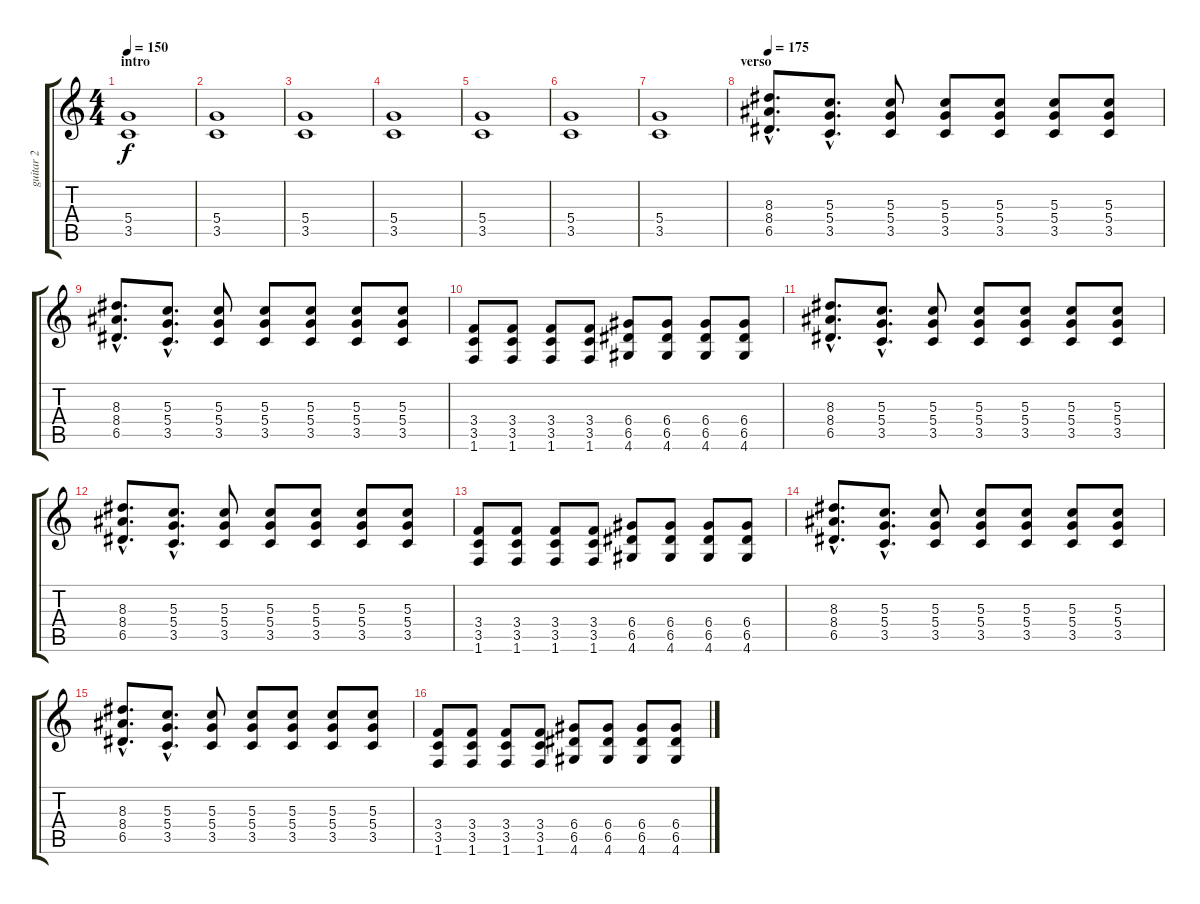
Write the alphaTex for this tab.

\track ("guitar 2" "guitar 2") {instrument distortionguitar}
\staff {score tabs}
\tuning (E4 B3 G3 D3 A2 E2) {hide}
\ts (4 4)
\section ("" "intro")
\tempo 150
\clef g2
\ks c
(5.4 3.5).1{dy f instrument distortionguitar} |
(5.4 3.5).1 |
(5.4 3.5).1 |
(5.4 3.5).1 |
(5.4 3.5).1 |
(5.4 3.5).1 |
(5.4 3.5).1 |
\section ("" "verso")
\tempo 175
(8.3{hac} 8.4{hac} 6.5{hac}).8{d} (5.3{hac} 5.4{hac} 3.5{hac}).8{d} (5.3 5.4 3.5).8 (5.3 5.4 3.5).8 (5.3 5.4 3.5).8 (5.3 5.4 3.5).8 (5.3 5.4 3.5).8 |
(8.3{hac} 8.4{hac} 6.5{hac}).8{d} (5.3{hac} 5.4{hac} 3.5{hac}).8{d} (5.3 5.4 3.5).8 (5.3 5.4 3.5).8 (5.3 5.4 3.5).8 (5.3 5.4 3.5).8 (5.3 5.4 3.5).8 |
(3.4 3.5 1.6).8 (3.4 3.5 1.6).8 (3.4 3.5 1.6).8 (3.4 3.5 1.6).8 (6.4 6.5 4.6).8 (6.4 6.5 4.6).8 (6.4 6.5 4.6).8 (6.4 6.5 4.6).8 |
(8.3{hac} 8.4{hac} 6.5{hac}).8{d} (5.3{hac} 5.4{hac} 3.5{hac}).8{d} (5.3 5.4 3.5).8 (5.3 5.4 3.5).8 (5.3 5.4 3.5).8 (5.3 5.4 3.5).8 (5.3 5.4 3.5).8 |
(8.3{hac} 8.4{hac} 6.5{hac}).8{d} (5.3{hac} 5.4{hac} 3.5{hac}).8{d} (5.3 5.4 3.5).8 (5.3 5.4 3.5).8 (5.3 5.4 3.5).8 (5.3 5.4 3.5).8 (5.3 5.4 3.5).8 |
(3.4 3.5 1.6).8 (3.4 3.5 1.6).8 (3.4 3.5 1.6).8 (3.4 3.5 1.6).8 (6.4 6.5 4.6).8 (6.4 6.5 4.6).8 (6.4 6.5 4.6).8 (6.4 6.5 4.6).8 |
(8.3{hac} 8.4{hac} 6.5{hac}).8{d} (5.3{hac} 5.4{hac} 3.5{hac}).8{d} (5.3 5.4 3.5).8 (5.3 5.4 3.5).8 (5.3 5.4 3.5).8 (5.3 5.4 3.5).8 (5.3 5.4 3.5).8 |
(8.3{hac} 8.4{hac} 6.5{hac}).8{d} (5.3{hac} 5.4{hac} 3.5{hac}).8{d} (5.3 5.4 3.5).8 (5.3 5.4 3.5).8 (5.3 5.4 3.5).8 (5.3 5.4 3.5).8 (5.3 5.4 3.5).8 |
(3.4 3.5 1.6).8 (3.4 3.5 1.6).8 (3.4 3.5 1.6).8 (3.4 3.5 1.6).8 (6.4 6.5 4.6).8 (6.4 6.5 4.6).8 (6.4 6.5 4.6).8 (6.4 6.5 4.6).8
